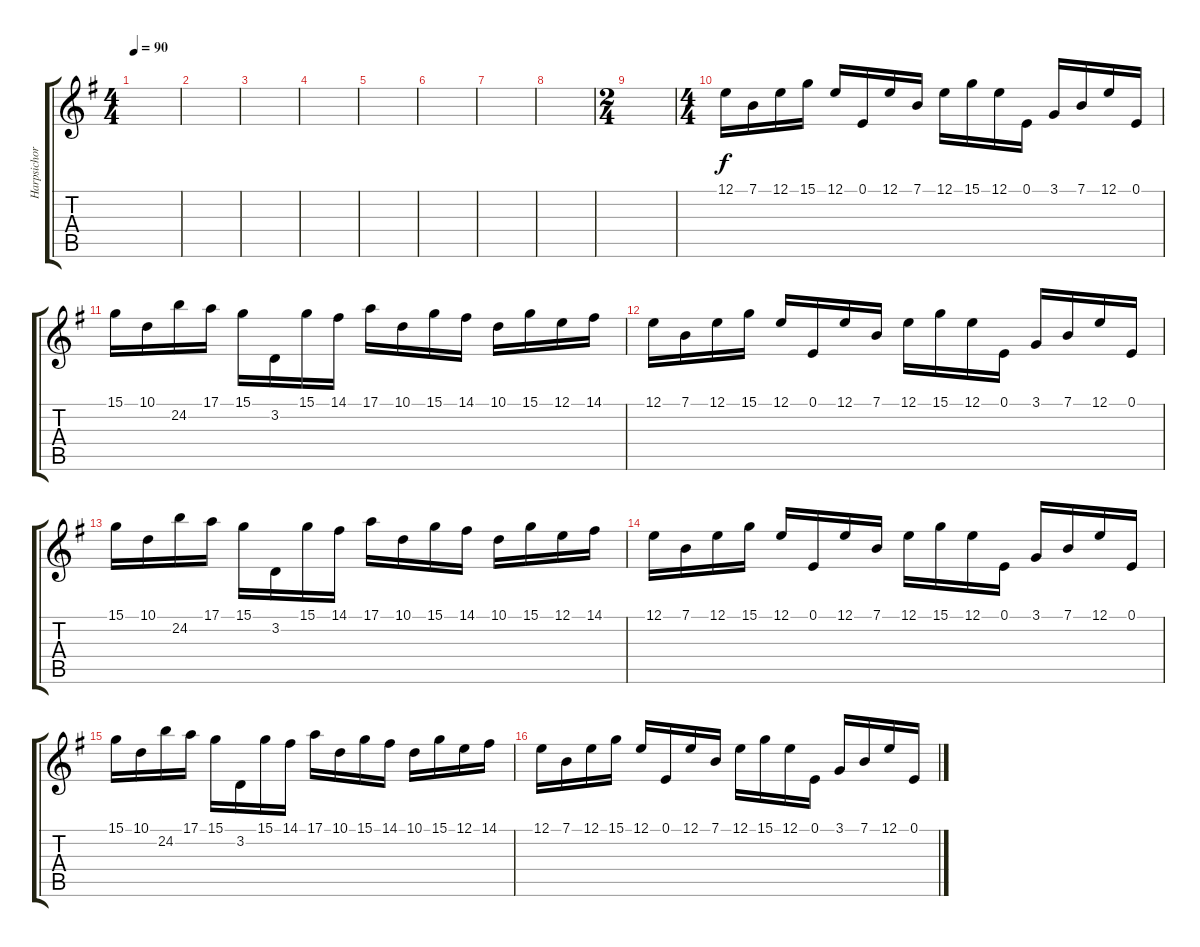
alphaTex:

\track ("Harpsichord" "Harpsichor") {instrument harpsichord}
\staff {score tabs}
\tuning (E4 B3 G3 D3 A2 E2) {hide}
\ts (4 4)
\tempo 90
\clef g2
\ks g
|
|
|
|
|
|
|
|
\ts (2 4)
|
\ts (4 4)
12.1.16 7.1.16 12.1.16 15.1.16 12.1.16 0.1.16 12.1.16 7.1.16 12.1.16 15.1.16 12.1.16 0.1.16 3.1.16 7.1.16 12.1.16 0.1.16 |
15.1.16 10.1.16 24.2.16 17.1.16 15.1.16 3.2.16 15.1.16 14.1.16 17.1.16 10.1.16 15.1.16 14.1.16 10.1.16 15.1.16 12.1.16 14.1.16 |
12.1.16 7.1.16 12.1.16 15.1.16 12.1.16 0.1.16 12.1.16 7.1.16 12.1.16 15.1.16 12.1.16 0.1.16 3.1.16 7.1.16 12.1.16 0.1.16 |
15.1.16 10.1.16 24.2.16 17.1.16 15.1.16 3.2.16 15.1.16 14.1.16 17.1.16 10.1.16 15.1.16 14.1.16 10.1.16 15.1.16 12.1.16 14.1.16 |
12.1.16 7.1.16 12.1.16 15.1.16 12.1.16 0.1.16 12.1.16 7.1.16 12.1.16 15.1.16 12.1.16 0.1.16 3.1.16 7.1.16 12.1.16 0.1.16 |
15.1.16 10.1.16 24.2.16 17.1.16 15.1.16 3.2.16 15.1.16 14.1.16 17.1.16 10.1.16 15.1.16 14.1.16 10.1.16 15.1.16 12.1.16 14.1.16 |
12.1.16 7.1.16 12.1.16 15.1.16 12.1.16 0.1.16 12.1.16 7.1.16 12.1.16 15.1.16 12.1.16 0.1.16 3.1.16 7.1.16 12.1.16 0.1.16
